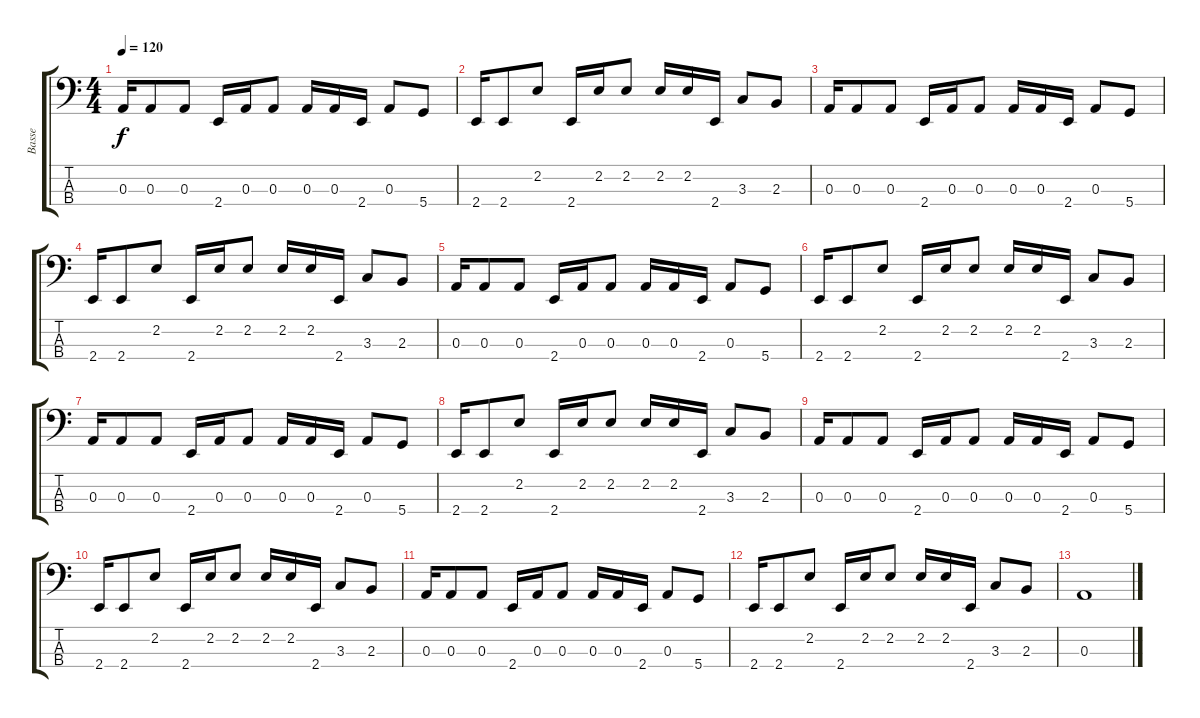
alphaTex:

\track ("Basse" "Basse") {instrument electricbasspick}
\staff {score tabs}
\tuning (G2 D2 A1 D1) {hide}
\ts (4 4)
\tempo 120
\clef f4
\ks c
0.3.16{dy f} 0.3.8 0.3.8 2.4.16 0.3.16 0.3.8 0.3.16 0.3.16 2.4.16 0.3.8 5.4.8 |
2.4.16 2.4.8 2.2.8 2.4.16 2.2.16 2.2.8 2.2.16 2.2.16 2.4.16 3.3.8 2.3.8 |
0.3.16 0.3.8 0.3.8 2.4.16 0.3.16 0.3.8 0.3.16 0.3.16 2.4.16 0.3.8 5.4.8 |
2.4.16 2.4.8 2.2.8 2.4.16 2.2.16 2.2.8 2.2.16 2.2.16 2.4.16 3.3.8 2.3.8 |
0.3.16 0.3.8 0.3.8 2.4.16 0.3.16 0.3.8 0.3.16 0.3.16 2.4.16 0.3.8 5.4.8 |
2.4.16 2.4.8 2.2.8 2.4.16 2.2.16 2.2.8 2.2.16 2.2.16 2.4.16 3.3.8 2.3.8 |
0.3.16 0.3.8 0.3.8 2.4.16 0.3.16 0.3.8 0.3.16 0.3.16 2.4.16 0.3.8 5.4.8 |
2.4.16 2.4.8 2.2.8 2.4.16 2.2.16 2.2.8 2.2.16 2.2.16 2.4.16 3.3.8 2.3.8 |
0.3.16 0.3.8 0.3.8 2.4.16 0.3.16 0.3.8 0.3.16 0.3.16 2.4.16 0.3.8 5.4.8 |
2.4.16 2.4.8 2.2.8 2.4.16 2.2.16 2.2.8 2.2.16 2.2.16 2.4.16 3.3.8 2.3.8 |
0.3.16 0.3.8 0.3.8 2.4.16 0.3.16 0.3.8 0.3.16 0.3.16 2.4.16 0.3.8 5.4.8 |
2.4.16 2.4.8 2.2.8 2.4.16 2.2.16 2.2.8 2.2.16 2.2.16 2.4.16 3.3.8 2.3.8 |
0.3.1
